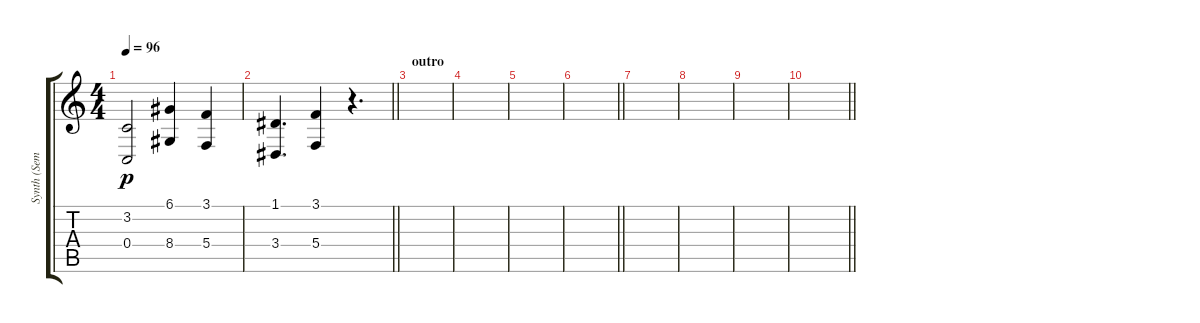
\track ("Synth (Semple)" "Synth (Sem") {instrument stringensemble1}
\staff {score tabs}
\tuning (D4 A3 F3 C3 G2 C2) {hide}
\ts (4 4)
\tempo 96
\clef g2
\ks c
(3.2 0.4).2{dy p} (6.1 8.4).4 (3.1 5.4).4 |
\barLineRight lightlight
(1.1 3.4).4{d} (3.1 5.4).4 r.4{d} |
\section ("" "outro")
|
|
|
\barLineRight lightlight
|
|
|
|
\barLineRight lightlight
